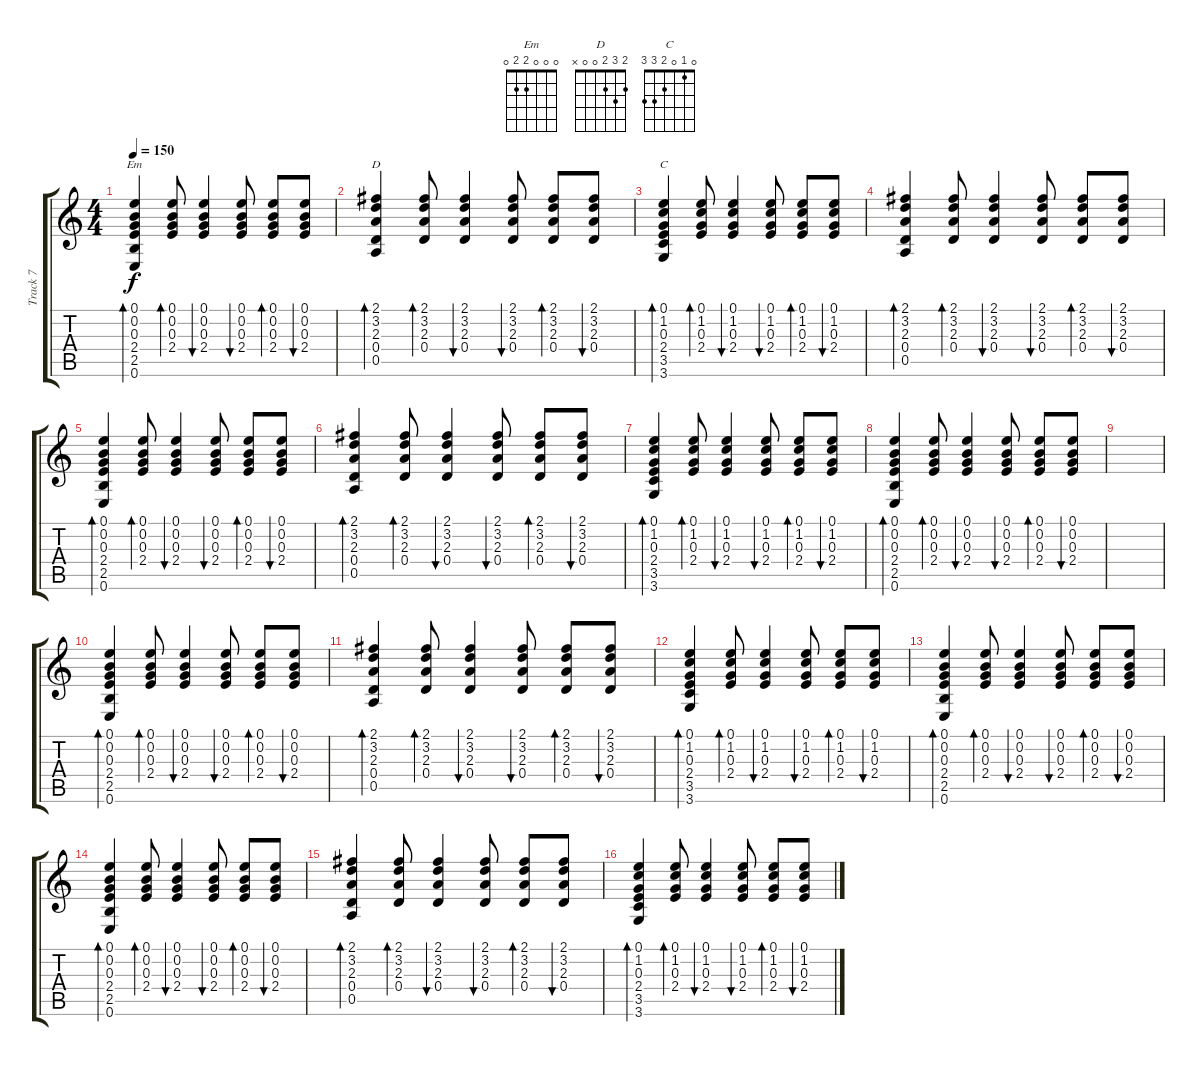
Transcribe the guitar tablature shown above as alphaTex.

\track ("Track 7" "Track 7") {instrument acousticguitarsteel}
\staff {score tabs}
\tuning (E4 B3 G3 D3 A2 E2) {hide}
\chord ("Em" 0 0 0 2 2 0)
\chord ("D" 2 3 2 0 0 x)
\chord ("C" 0 1 0 2 3 3)
\ts (4 4)
\tempo 150
\clef g2
\ks c
(0.1 0.2 0.3 2.4 2.5 0.6).4{bd 120 ch "Em" dy f} (0.1 0.2 0.3 2.4).8{bd 120} (0.1 0.2 0.3 2.4).4{bu 120} (0.1 0.2 0.3 2.4).8{bu 120} (0.1 0.2 0.3 2.4).8{bd 120} (0.1 0.2 0.3 2.4).8{bu 120} |
(2.1 3.2 2.3 0.4 0.5).4{bd 120 ch "D"} (2.1 3.2 2.3 0.4).8{bd 120} (2.1 3.2 2.3 0.4).4{bu 120} (2.1 3.2 2.3 0.4).8{bu 120} (2.1 3.2 2.3 0.4).8{bd 120} (2.1 3.2 2.3 0.4).8{bu 120} |
(0.1 1.2 0.3 2.4 3.5 3.6).4{bd 120 ch "C"} (0.1 1.2 0.3 2.4).8{bd 120} (0.1 1.2 0.3 2.4).4{bu 120} (0.1 1.2 0.3 2.4).8{bu 120} (0.1 1.2 0.3 2.4).8{bd 120} (0.1 1.2 0.3 2.4).8{bu 120} |
(2.1 3.2 2.3 0.4 0.5).4{bd 120} (2.1 3.2 2.3 0.4).8{bd 120} (2.1 3.2 2.3 0.4).4{bu 120} (2.1 3.2 2.3 0.4).8{bu 120} (2.1 3.2 2.3 0.4).8{bd 120} (2.1 3.2 2.3 0.4).8{bu 120} |
(0.1 0.2 0.3 2.4 2.5 0.6).4{bd 120} (0.1 0.2 0.3 2.4).8{bd 120} (0.1 0.2 0.3 2.4).4{bu 120} (0.1 0.2 0.3 2.4).8{bu 120} (0.1 0.2 0.3 2.4).8{bd 120} (0.1 0.2 0.3 2.4).8{bu 120} |
(2.1 3.2 2.3 0.4 0.5).4{bd 120} (2.1 3.2 2.3 0.4).8{bd 120} (2.1 3.2 2.3 0.4).4{bu 120} (2.1 3.2 2.3 0.4).8{bu 120} (2.1 3.2 2.3 0.4).8{bd 120} (2.1 3.2 2.3 0.4).8{bu 120} |
(0.1 1.2 0.3 2.4 3.5 3.6).4{bd 120} (0.1 1.2 0.3 2.4).8{bd 120} (0.1 1.2 0.3 2.4).4{bu 120} (0.1 1.2 0.3 2.4).8{bu 120} (0.1 1.2 0.3 2.4).8{bd 120} (0.1 1.2 0.3 2.4).8{bu 120} |
(0.1 0.2 0.3 2.4 2.5 0.6).4{bd 120} (0.1 0.2 0.3 2.4).8{bd 120} (0.1 0.2 0.3 2.4).4{bu 120} (0.1 0.2 0.3 2.4).8{bu 120} (0.1 0.2 0.3 2.4).8{bd 120} (0.1 0.2 0.3 2.4).8{bu 120} |
|
(0.1 0.2 0.3 2.4 2.5 0.6).4{bd 120} (0.1 0.2 0.3 2.4).8{bd 120} (0.1 0.2 0.3 2.4).4{bu 120} (0.1 0.2 0.3 2.4).8{bu 120} (0.1 0.2 0.3 2.4).8{bd 120} (0.1 0.2 0.3 2.4).8{bu 120} |
(2.1 3.2 2.3 0.4 0.5).4{bd 120} (2.1 3.2 2.3 0.4).8{bd 120} (2.1 3.2 2.3 0.4).4{bu 120} (2.1 3.2 2.3 0.4).8{bu 120} (2.1 3.2 2.3 0.4).8{bd 120} (2.1 3.2 2.3 0.4).8{bu 120} |
(0.1 1.2 0.3 2.4 3.5 3.6).4{bd 120} (0.1 1.2 0.3 2.4).8{bd 120} (0.1 1.2 0.3 2.4).4{bu 120} (0.1 1.2 0.3 2.4).8{bu 120} (0.1 1.2 0.3 2.4).8{bd 120} (0.1 1.2 0.3 2.4).8{bu 120} |
(0.1 0.2 0.3 2.4 2.5 0.6).4{bd 120} (0.1 0.2 0.3 2.4).8{bd 120} (0.1 0.2 0.3 2.4).4{bu 120} (0.1 0.2 0.3 2.4).8{bu 120} (0.1 0.2 0.3 2.4).8{bd 120} (0.1 0.2 0.3 2.4).8{bu 120} |
(0.1 0.2 0.3 2.4 2.5 0.6).4{bd 120} (0.1 0.2 0.3 2.4).8{bd 120} (0.1 0.2 0.3 2.4).4{bu 120} (0.1 0.2 0.3 2.4).8{bu 120} (0.1 0.2 0.3 2.4).8{bd 120} (0.1 0.2 0.3 2.4).8{bu 120} |
(2.1 3.2 2.3 0.4 0.5).4{bd 120} (2.1 3.2 2.3 0.4).8{bd 120} (2.1 3.2 2.3 0.4).4{bu 120} (2.1 3.2 2.3 0.4).8{bu 120} (2.1 3.2 2.3 0.4).8{bd 120} (2.1 3.2 2.3 0.4).8{bu 120} |
(0.1 1.2 0.3 2.4 3.5 3.6).4{bd 120} (0.1 1.2 0.3 2.4).8{bd 120} (0.1 1.2 0.3 2.4).4{bu 120} (0.1 1.2 0.3 2.4).8{bu 120} (0.1 1.2 0.3 2.4).8{bd 120} (0.1 1.2 0.3 2.4).8{bu 120}
